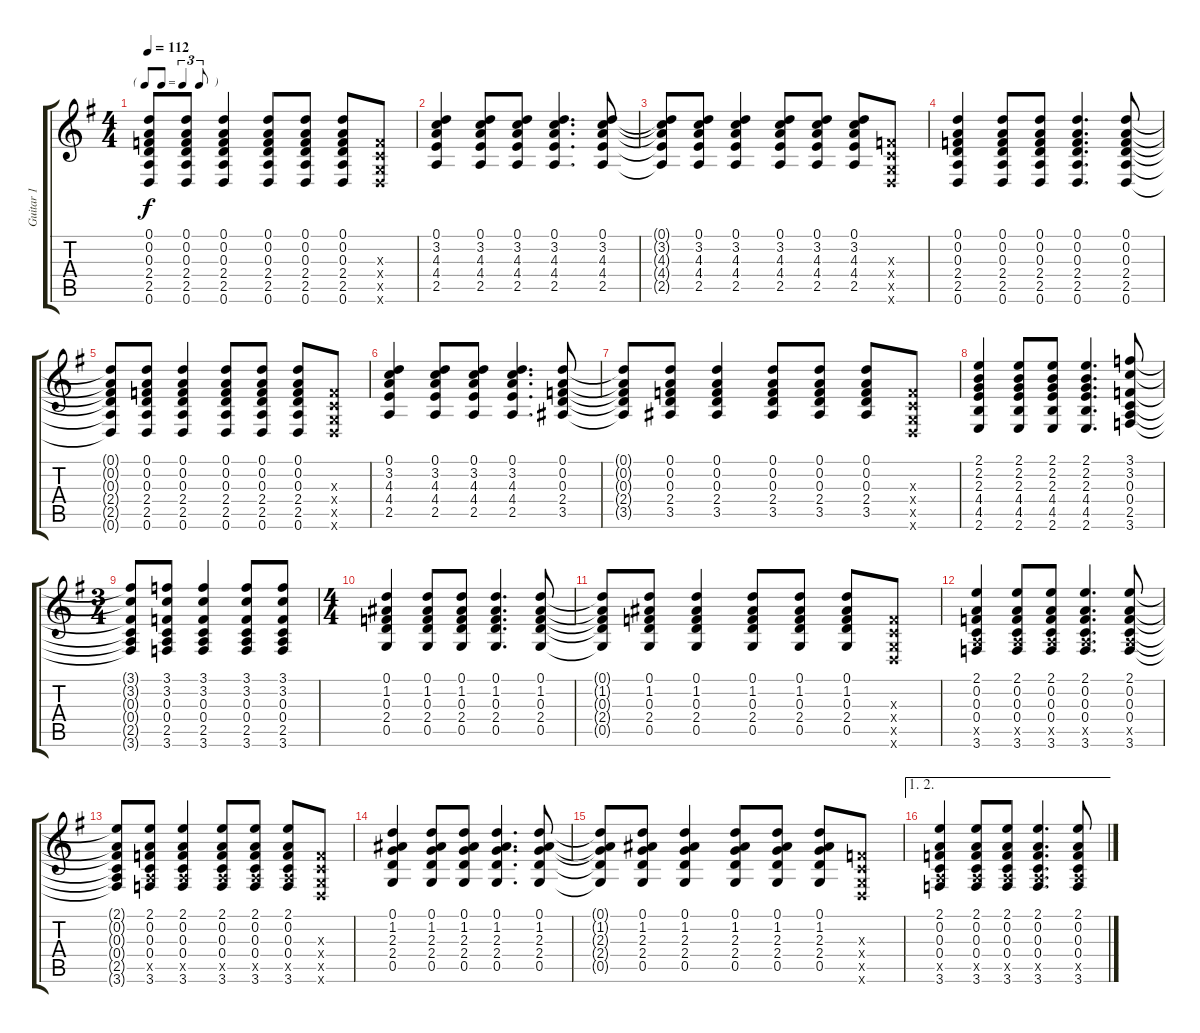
\track ("Guitar 1" "Guitar 1") {instrument acousticguitarsteel}
\staff {score tabs}
\tuning (D4 A3 F3 C3 G2 D2) {hide}
\ts (4 4)
\tf triplet8th
\tempo 112
\clef g2
\ks eminor
(0.1{t} 0.2{t} 0.3{t} 2.4{t} 2.5{t} 0.6{t}).8{dy f} (0.1 0.2 0.3 2.4 2.5 0.6).8 (0.1 0.2 0.3 2.4 2.5 0.6).4 (0.1 0.2 0.3 2.4 2.5 0.6).8 (0.1 0.2 0.3 2.4 2.5 0.6).8 (0.1 0.2 0.3 2.4 2.5 0.6).8 (0.3{x} 0.4{x} 0.5{x} 0.6{x}).8 |
(0.1 3.2 4.3 4.4 2.5).4 (0.1 3.2 4.3 4.4 2.5).8 (0.1 3.2 4.3 4.4 2.5).8 (0.1 3.2 4.3 4.4 2.5).4{d} (0.1 3.2 4.3 4.4 2.5).8 |
(0.1{t} 3.2{t} 4.3{t} 4.4{t} 2.5{t}).8 (0.1 3.2 4.3 4.4 2.5).8 (0.1 3.2 4.3 4.4 2.5).4 (0.1 3.2 4.3 4.4 2.5).8 (0.1 3.2 4.3 4.4 2.5).8 (0.1 3.2 4.3 4.4 2.5).8 (0.3{x} 0.4{x} 0.5{x} 0.6{x}).8 |
(0.1 0.2 0.3 2.4 2.5 0.6).4 (0.1 0.2 0.3 2.4 2.5 0.6).8 (0.1 0.2 0.3 2.4 2.5 0.6).8 (0.1 0.2 0.3 2.4 2.5 0.6).4{d} (0.1 0.2 0.3 2.4 2.5 0.6).8 |
(0.1{t} 0.2{t} 0.3{t} 2.4{t} 2.5{t} 0.6{t}).8 (0.1 0.2 0.3 2.4 2.5 0.6).8 (0.1 0.2 0.3 2.4 2.5 0.6).4 (0.1 0.2 0.3 2.4 2.5 0.6).8 (0.1 0.2 0.3 2.4 2.5 0.6).8 (0.1 0.2 0.3 2.4 2.5 0.6).8 (0.3{x} 0.4{x} 0.5{x} 0.6{x}).8 |
(0.1 3.2 4.3 4.4 2.5).4 (0.1 3.2 4.3 4.4 2.5).8 (0.1 3.2 4.3 4.4 2.5).8 (0.1 3.2 4.3 4.4 2.5).4{d} (0.1 0.2 0.3 2.4 3.5).8 |
(0.1{t} 0.2{t} 0.3{t} 2.4{t} 3.5{t}).8 (0.1 0.2 0.3 2.4 3.5).8 (0.1 0.2 0.3 2.4 3.5).4 (0.1 0.2 0.3 2.4 3.5).8 (0.1 0.2 0.3 2.4 3.5).8 (0.1 0.2 0.3 2.4 3.5).8 (0.3{x} 0.4{x} 0.5{x} 0.6{x}).8 |
(2.1 2.2 2.3 4.4 4.5 2.6).4 (2.1 2.2 2.3 4.4 4.5 2.6).8 (2.1 2.2 2.3 4.4 4.5 2.6).8 (2.1 2.2 2.3 4.4 4.5 2.6).4{d} (3.1 3.2 0.3 0.4 2.5 3.6).8 |
\ts (3 4)
(3.1{t} 3.2{t} 0.3{t} 0.4{t} 2.5{t} 3.6{t}).8 (3.1 3.2 0.3 0.4 2.5 3.6).8 (3.1 3.2 0.3 0.4 2.5 3.6).4 (3.1 3.2 0.3 0.4 2.5 3.6).8 (3.1 3.2 0.3 0.4 2.5 3.6).8 |
\ts (4 4)
(0.1 1.2 0.3 2.4 0.5).4 (0.1 1.2 0.3 2.4 0.5).8 (0.1 1.2 0.3 2.4 0.5).8 (0.1 1.2 0.3 2.4 0.5).4{d} (0.1 1.2 0.3 2.4 0.5).8 |
(0.1{t} 1.2{t} 0.3{t} 2.4{t} 0.5{t}).8 (0.1 1.2 0.3 2.4 0.5).8 (0.1 1.2 0.3 2.4 0.5).4 (0.1 1.2 0.3 2.4 0.5).8 (0.1 1.2 0.3 2.4 0.5).8 (0.1 1.2 0.3 2.4 0.5).8 (0.3{x} 0.4{x} 0.5{x} 0.6{x}).8 |
(2.1 0.2 0.3 0.4 2.5{x} 3.6).4 (2.1 0.2 0.3 0.4 2.5{x} 3.6).8 (2.1 0.2 0.3 0.4 2.5{x} 3.6).8 (2.1 0.2 0.3 0.4 2.5{x} 3.6).4{d} (2.1 0.2 0.3 0.4 2.5{x} 3.6).8 |
(2.1{t} 0.2{t} 0.3{t} 0.4{t} 2.5{t} 3.6{t}).8 (2.1 0.2 0.3 0.4 2.5{x} 3.6).8 (2.1 0.2 0.3 0.4 2.5{x} 3.6).4 (2.1 0.2 0.3 0.4 2.5{x} 3.6).8 (2.1 0.2 0.3 0.4 2.5{x} 3.6).8 (2.1 0.2 0.3 0.4 2.5{x} 3.6).8 (0.3{x} 0.4{x} 0.5{x} 0.6{x}).8 |
(0.1 1.2 2.3 2.4 0.5).4 (0.1 1.2 2.3 2.4 0.5).8 (0.1 1.2 2.3 2.4 0.5).8 (0.1 1.2 2.3 2.4 0.5).4{d} (0.1 1.2 2.3 2.4 0.5).8 |
(0.1{t} 1.2{t} 2.3{t} 2.4{t} 0.5{t}).8 (0.1 1.2 2.3 2.4 0.5).8 (0.1 1.2 2.3 2.4 0.5).4 (0.1 1.2 2.3 2.4 0.5).8 (0.1 1.2 2.3 2.4 0.5).8 (0.1 1.2 2.3 2.4 0.5).8 (0.3{x} 0.4{x} 0.5{x} 0.6{x}).8 |
\ae (1 2)
(2.1 0.2 0.3 0.4 2.5{x} 3.6).4 (2.1 0.2 0.3 0.4 2.5{x} 3.6).8 (2.1 0.2 0.3 0.4 2.5{x} 3.6).8 (2.1 0.2 0.3 0.4 2.5{x} 3.6).4{d} (2.1 0.2 0.3 0.4 2.5{x} 3.6).8
